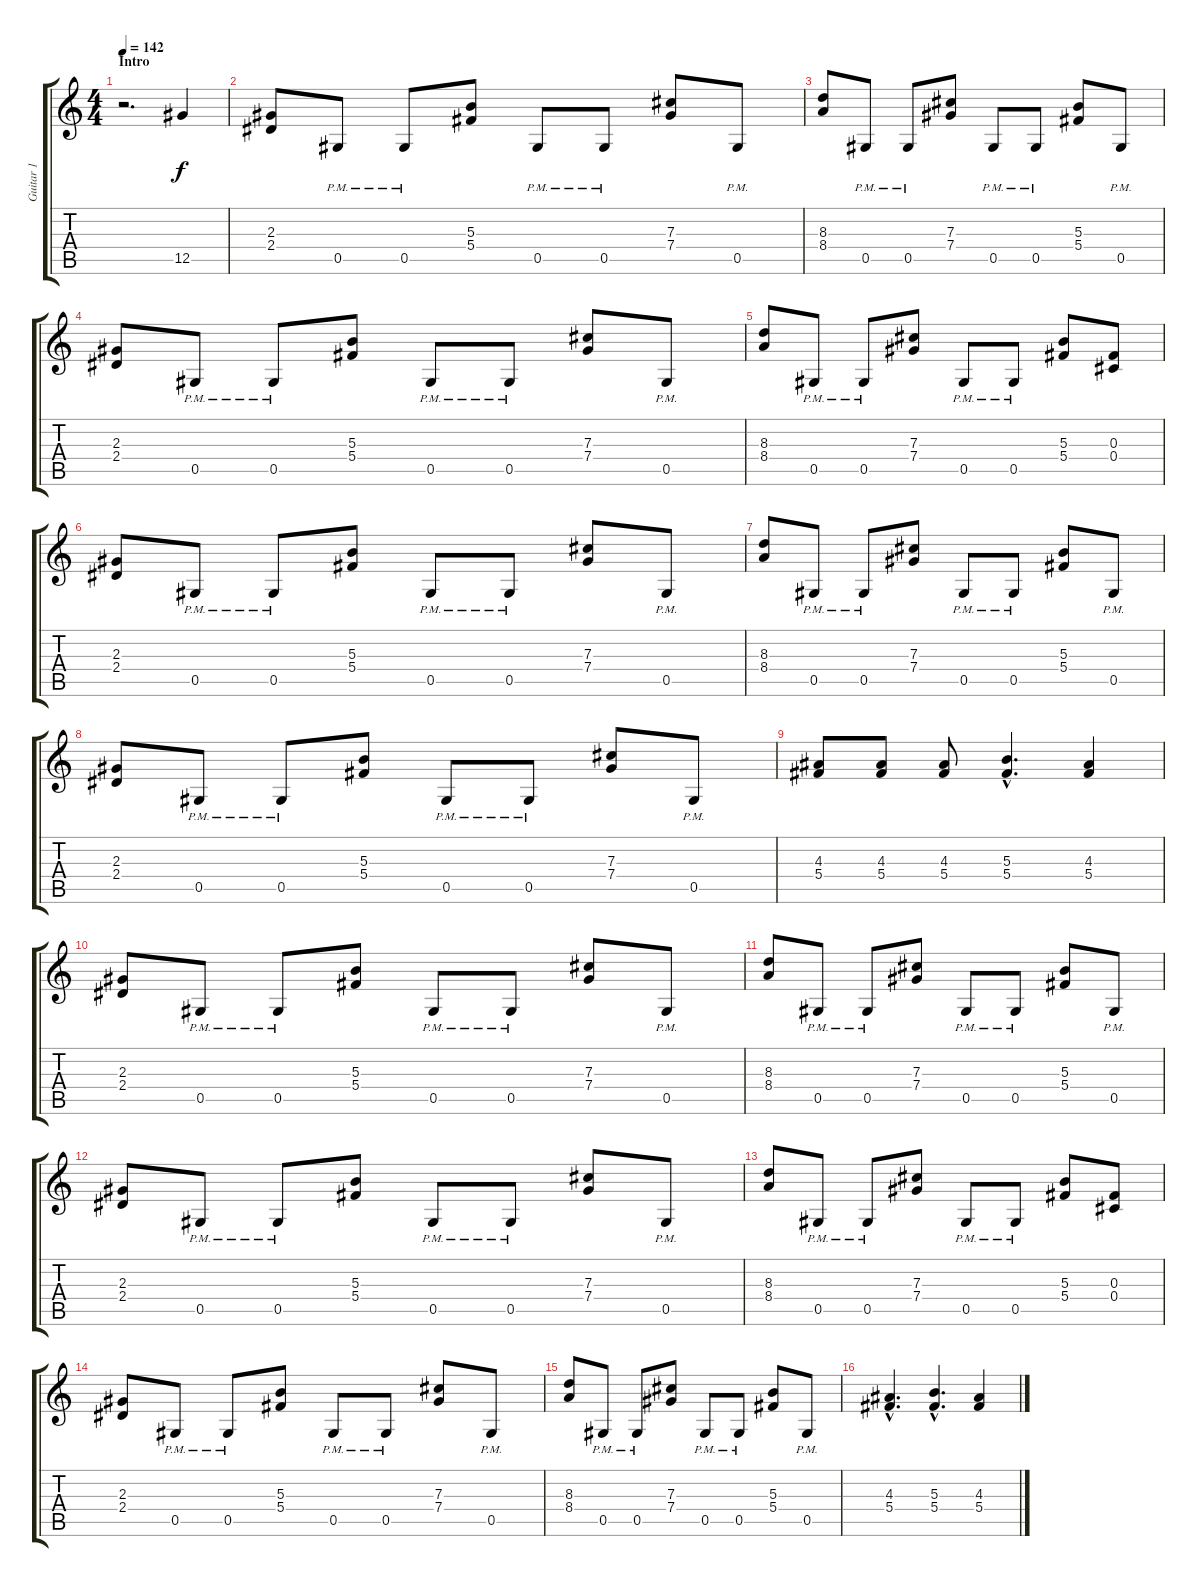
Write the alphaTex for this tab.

\track ("Guitar 1" "Guitar 1") {instrument distortionguitar}
\staff {score tabs}
\tuning (Eb4 Bb3 Gb3 Db3 Ab2 Eb2) {hide}
\ts (4 4)
\section ("" "Intro")
\tempo 142
\clef g2
\ks c
r.2{d dy f instrument distortionguitar} 12.5.4 |
(2.3 2.4).8 0.5{pm}.8 0.5{pm}.8 (5.3 5.4).8 0.5{pm}.8 0.5{pm}.8 (7.3 7.4).8 0.5{pm}.8 |
(8.3 8.4).8 0.5{pm}.8 0.5{pm}.8 (7.3 7.4).8 0.5{pm}.8 0.5{pm}.8 (5.3 5.4).8 0.5{pm}.8 |
(2.3 2.4).8 0.5{pm}.8 0.5{pm}.8 (5.3 5.4).8 0.5{pm}.8 0.5{pm}.8 (7.3 7.4).8 0.5{pm}.8 |
(8.3 8.4).8 0.5{pm}.8 0.5{pm}.8 (7.3 7.4).8 0.5{pm}.8 0.5{pm}.8 (5.3 5.4).8 (0.3 0.4).8 |
(2.3 2.4).8 0.5{pm}.8 0.5{pm}.8 (5.3 5.4).8 0.5{pm}.8 0.5{pm}.8 (7.3 7.4).8 0.5{pm}.8 |
(8.3 8.4).8 0.5{pm}.8 0.5{pm}.8 (7.3 7.4).8 0.5{pm}.8 0.5{pm}.8 (5.3 5.4).8 0.5{pm}.8 |
(2.3 2.4).8 0.5{pm}.8 0.5{pm}.8 (5.3 5.4).8 0.5{pm}.8 0.5{pm}.8 (7.3 7.4).8 0.5{pm}.8 |
(4.3 5.4).8 (4.3 5.4).8 (4.3 5.4).8 (5.3{hac} 5.4{hac}).4{d} (4.3 5.4).4 |
(2.3 2.4).8 0.5{pm}.8 0.5{pm}.8 (5.3 5.4).8 0.5{pm}.8 0.5{pm}.8 (7.3 7.4).8 0.5{pm}.8 |
(8.3 8.4).8 0.5{pm}.8 0.5{pm}.8 (7.3 7.4).8 0.5{pm}.8 0.5{pm}.8 (5.3 5.4).8 0.5{pm}.8 |
(2.3 2.4).8 0.5{pm}.8 0.5{pm}.8 (5.3 5.4).8 0.5{pm}.8 0.5{pm}.8 (7.3 7.4).8 0.5{pm}.8 |
(8.3 8.4).8 0.5{pm}.8 0.5{pm}.8 (7.3 7.4).8 0.5{pm}.8 0.5{pm}.8 (5.3 5.4).8 (0.3 0.4).8 |
(2.3 2.4).8 0.5{pm}.8 0.5{pm}.8 (5.3 5.4).8 0.5{pm}.8 0.5{pm}.8 (7.3 7.4).8 0.5{pm}.8 |
(8.3 8.4).8 0.5{pm}.8 0.5{pm}.8 (7.3 7.4).8 0.5{pm}.8 0.5{pm}.8 (5.3 5.4).8 0.5{pm}.8 |
(4.3{hac} 5.4{hac}).4{d} (5.3{hac} 5.4{hac}).4{d} (4.3 5.4).4
